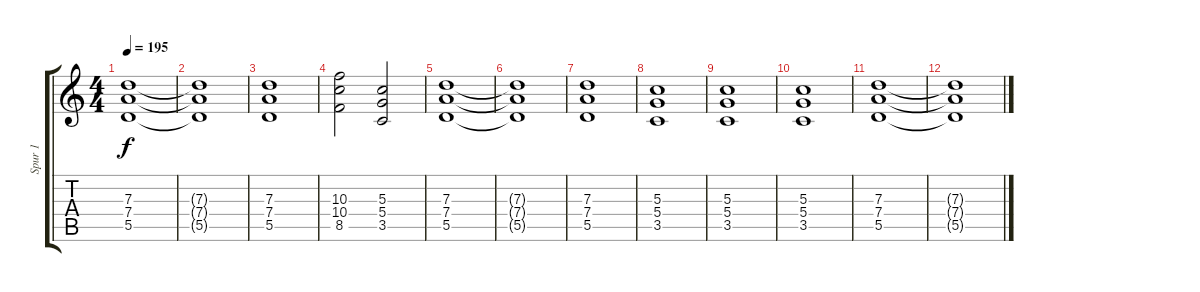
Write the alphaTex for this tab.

\track ("Spur 1" "Spur 1") {instrument distortionguitar}
\staff {score tabs}
\tuning (E4 B3 G3 D3 A2 E2) {hide}
\ts (4 4)
\tempo 195
\clef g2
\ks c
(7.3 7.4 5.5).1{dy f} |
(7.3{t} 7.4{t} 5.5{t}).1 |
(7.3 7.4 5.5).1 |
(10.3 10.4 8.5).2 (5.3 5.4 3.5).2 |
(7.3 7.4 5.5).1 |
(7.3{t} 7.4{t} 5.5{t}).1 |
(7.3 7.4 5.5).1 |
(5.3 5.4 3.5).1 |
(5.3 5.4 3.5).1 |
(5.3 5.4 3.5).1 |
(7.3 7.4 5.5).1 |
(7.3{t} 7.4{t} 5.5{t}).1
